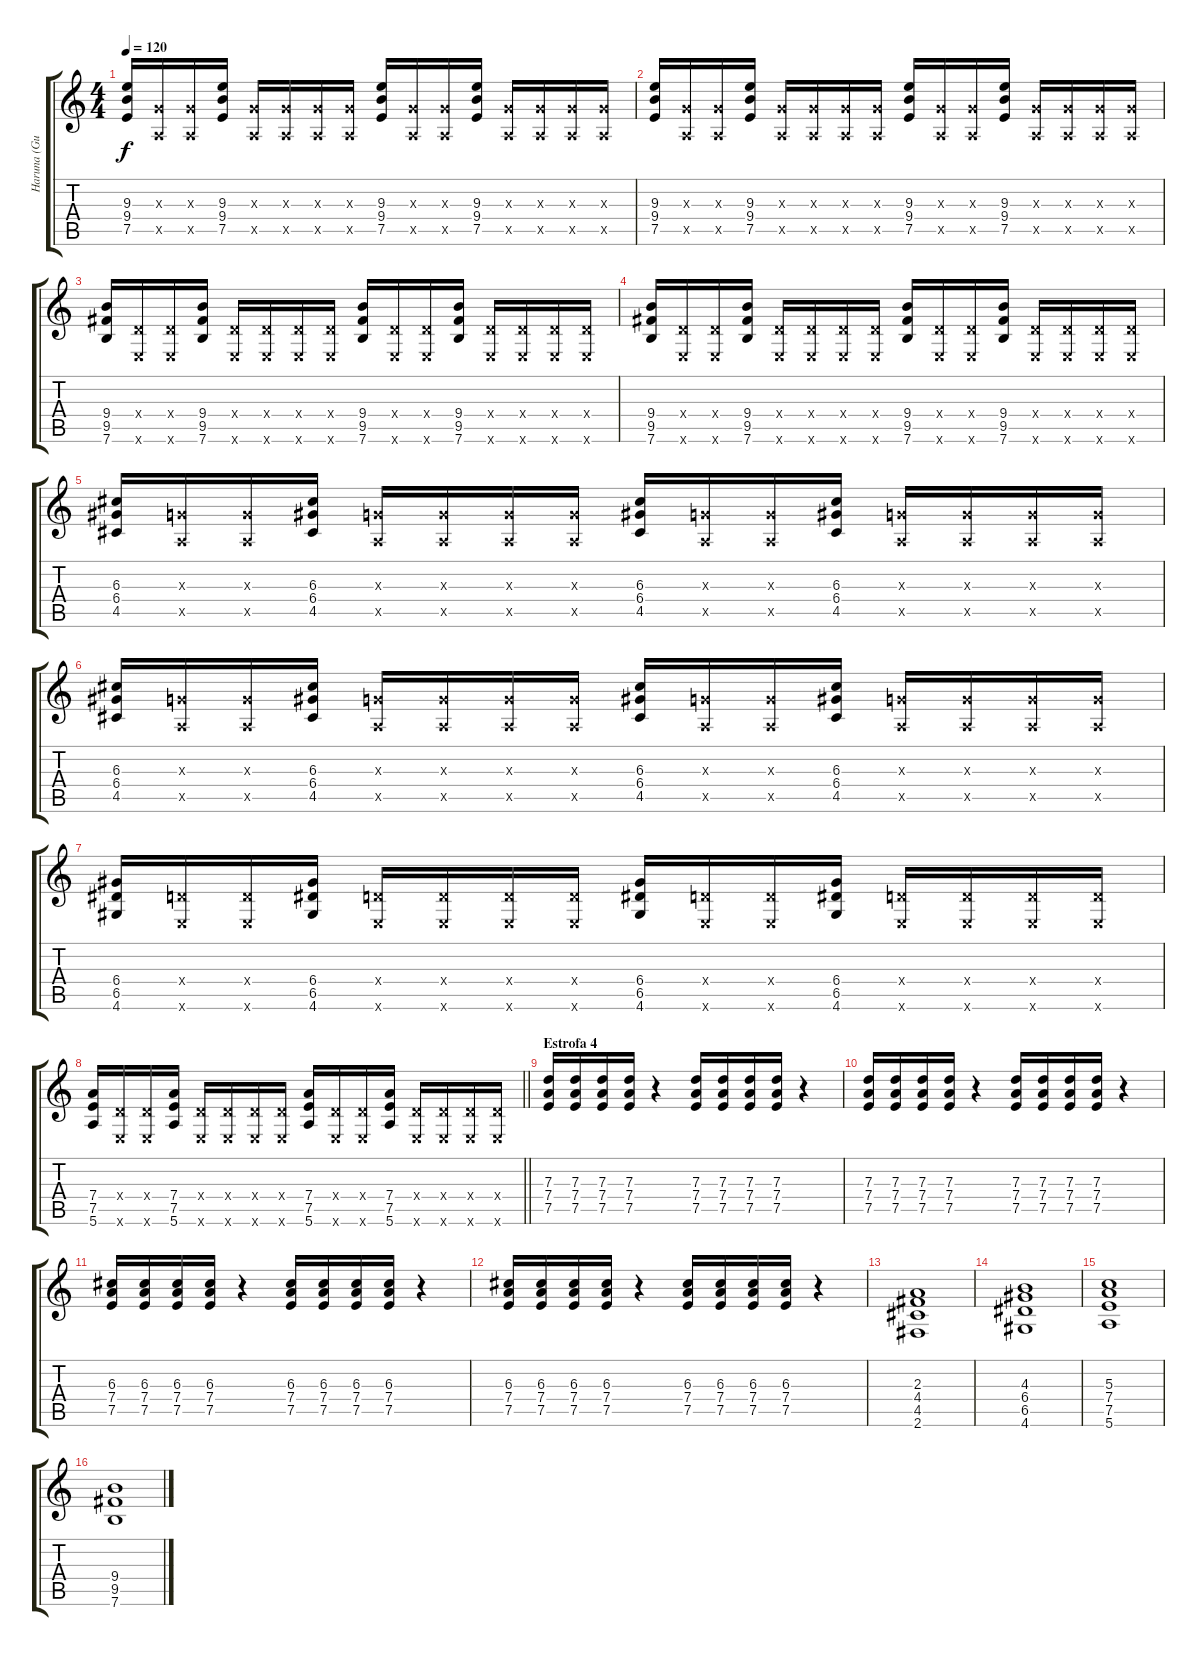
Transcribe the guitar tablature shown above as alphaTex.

\track ("Haruna (Guitar)" "Haruna (Gu") {instrument overdrivenguitar}
\staff {score tabs}
\tuning (E4 B3 G3 D3 A2 E2) {hide}
\ts (4 4)
\tempo 120
\clef g2
\ks c
(9.3 9.4 7.5).16{dy f} (0.3{x} 0.5{x}).16 (0.3{x} 0.5{x}).16 (9.3 9.4 7.5).16 (0.3{x} 0.5{x}).16 (0.3{x} 0.5{x}).16 (0.3{x} 0.5{x}).16 (0.3{x} 0.5{x}).16 (9.3 9.4 7.5).16 (0.3{x} 0.5{x}).16 (0.3{x} 0.5{x}).16 (9.3 9.4 7.5).16 (0.3{x} 0.5{x}).16 (0.3{x} 0.5{x}).16 (0.3{x} 0.5{x}).16 (0.3{x} 0.5{x}).16 |
(9.3 9.4 7.5).16 (0.3{x} 0.5{x}).16 (0.3{x} 0.5{x}).16 (9.3 9.4 7.5).16 (0.3{x} 0.5{x}).16 (0.3{x} 0.5{x}).16 (0.3{x} 0.5{x}).16 (0.3{x} 0.5{x}).16 (9.3 9.4 7.5).16 (0.3{x} 0.5{x}).16 (0.3{x} 0.5{x}).16 (9.3 9.4 7.5).16 (0.3{x} 0.5{x}).16 (0.3{x} 0.5{x}).16 (0.3{x} 0.5{x}).16 (0.3{x} 0.5{x}).16 |
(9.4 9.5 7.6).16 (0.4{x} 0.6{x}).16 (0.4{x} 0.6{x}).16 (9.4 9.5 7.6).16 (0.4{x} 0.6{x}).16 (0.4{x} 0.6{x}).16 (0.4{x} 0.6{x}).16 (0.4{x} 0.6{x}).16 (9.4 9.5 7.6).16 (0.4{x} 0.6{x}).16 (0.4{x} 0.6{x}).16 (9.4 9.5 7.6).16 (0.4{x} 0.6{x}).16 (0.4{x} 0.6{x}).16 (0.4{x} 0.6{x}).16 (0.4{x} 0.6{x}).16 |
(9.4 9.5 7.6).16 (0.4{x} 0.6{x}).16 (0.4{x} 0.6{x}).16 (9.4 9.5 7.6).16 (0.4{x} 0.6{x}).16 (0.4{x} 0.6{x}).16 (0.4{x} 0.6{x}).16 (0.4{x} 0.6{x}).16 (9.4 9.5 7.6).16 (0.4{x} 0.6{x}).16 (0.4{x} 0.6{x}).16 (9.4 9.5 7.6).16 (0.4{x} 0.6{x}).16 (0.4{x} 0.6{x}).16 (0.4{x} 0.6{x}).16 (0.4{x} 0.6{x}).16 |
(6.3 6.4 4.5).16 (0.3{x} 0.5{x}).16 (0.3{x} 0.5{x}).16 (6.3 6.4 4.5).16 (0.3{x} 0.5{x}).16 (0.3{x} 0.5{x}).16 (0.3{x} 0.5{x}).16 (0.3{x} 0.5{x}).16 (6.3 6.4 4.5).16 (0.3{x} 0.5{x}).16 (0.3{x} 0.5{x}).16 (6.3 6.4 4.5).16 (0.3{x} 0.5{x}).16 (0.3{x} 0.5{x}).16 (0.3{x} 0.5{x}).16 (0.3{x} 0.5{x}).16 |
(6.3 6.4 4.5).16 (0.3{x} 0.5{x}).16 (0.3{x} 0.5{x}).16 (6.3 6.4 4.5).16 (0.3{x} 0.5{x}).16 (0.3{x} 0.5{x}).16 (0.3{x} 0.5{x}).16 (0.3{x} 0.5{x}).16 (6.3 6.4 4.5).16 (0.3{x} 0.5{x}).16 (0.3{x} 0.5{x}).16 (6.3 6.4 4.5).16 (0.3{x} 0.5{x}).16 (0.3{x} 0.5{x}).16 (0.3{x} 0.5{x}).16 (0.3{x} 0.5{x}).16 |
(6.4 6.5 4.6).16 (0.4{x} 0.6{x}).16 (0.4{x} 0.6{x}).16 (6.4 6.5 4.6).16 (0.4{x} 0.6{x}).16 (0.4{x} 0.6{x}).16 (0.4{x} 0.6{x}).16 (0.4{x} 0.6{x}).16 (6.4 6.5 4.6).16 (0.4{x} 0.6{x}).16 (0.4{x} 0.6{x}).16 (6.4 6.5 4.6).16 (0.4{x} 0.6{x}).16 (0.4{x} 0.6{x}).16 (0.4{x} 0.6{x}).16 (0.4{x} 0.6{x}).16 |
\barLineRight lightlight
(7.4 7.5 5.6).16 (0.4{x} 0.6{x}).16 (0.4{x} 0.6{x}).16 (7.4 7.5 5.6).16 (0.4{x} 0.6{x}).16 (0.4{x} 0.6{x}).16 (0.4{x} 0.6{x}).16 (0.4{x} 0.6{x}).16 (7.4 7.5 5.6).16 (0.4{x} 0.6{x}).16 (0.4{x} 0.6{x}).16 (7.4 7.5 5.6).16 (0.4{x} 0.6{x}).16 (0.4{x} 0.6{x}).16 (0.4{x} 0.6{x}).16 (0.4{x} 0.6{x}).16 |
\section ("" "Estrofa 4")
(7.3 7.4 7.5).16 (7.3 7.4 7.5).16 (7.3 7.4 7.5).16 (7.3 7.4 7.5).16 r.4 (7.3 7.4 7.5).16 (7.3 7.4 7.5).16 (7.3 7.4 7.5).16 (7.3 7.4 7.5).16 r.4 |
(7.3 7.4 7.5).16 (7.3 7.4 7.5).16 (7.3 7.4 7.5).16 (7.3 7.4 7.5).16 r.4 (7.3 7.4 7.5).16 (7.3 7.4 7.5).16 (7.3 7.4 7.5).16 (7.3 7.4 7.5).16 r.4 |
(6.3 7.4 7.5).16 (6.3 7.4 7.5).16 (6.3 7.4 7.5).16 (6.3 7.4 7.5).16 r.4 (6.3 7.4 7.5).16 (6.3 7.4 7.5).16 (6.3 7.4 7.5).16 (6.3 7.4 7.5).16 r.4 |
(6.3 7.4 7.5).16 (6.3 7.4 7.5).16 (6.3 7.4 7.5).16 (6.3 7.4 7.5).16 r.4 (6.3 7.4 7.5).16 (6.3 7.4 7.5).16 (6.3 7.4 7.5).16 (6.3 7.4 7.5).16 r.4 |
(2.3 4.4 4.5 2.6).1 |
(4.3 6.4 6.5 4.6).1 |
(5.3 7.4 7.5 5.6).1 |
(9.4 9.5 7.6).1
